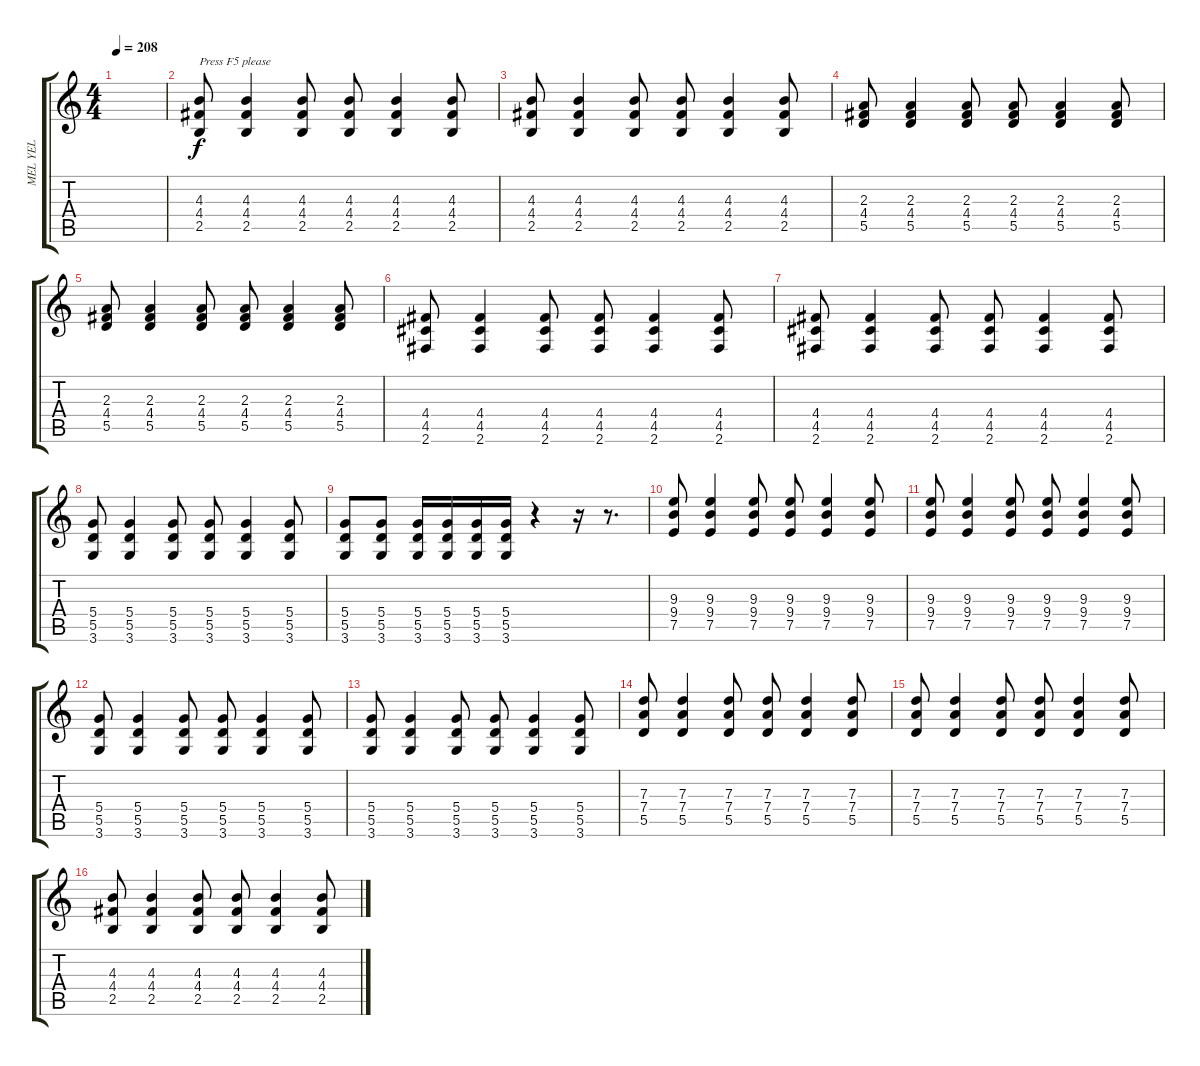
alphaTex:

\track ("MEL YEL" "MEL YEL") {instrument distortionguitar}
\staff {score tabs}
\tuning (E4 B3 G3 D3 A2 E2) {hide}
\ts (4 4)
\tempo 208
\clef g2
\ks c
|
(4.3 4.4 2.5).8{txt "Press F5 please"} (4.3 4.4 2.5).4 (4.3 4.4 2.5).8 (4.3 4.4 2.5).8 (4.3 4.4 2.5).4 (4.3 4.4 2.5).8 |
(4.3 4.4 2.5).8 (4.3 4.4 2.5).4 (4.3 4.4 2.5).8 (4.3 4.4 2.5).8 (4.3 4.4 2.5).4 (4.3 4.4 2.5).8 |
(2.3 4.4 5.5).8 (2.3 4.4 5.5).4 (2.3 4.4 5.5).8 (2.3 4.4 5.5).8 (2.3 4.4 5.5).4 (2.3 4.4 5.5).8 |
(2.3 4.4 5.5).8 (2.3 4.4 5.5).4 (2.3 4.4 5.5).8 (2.3 4.4 5.5).8 (2.3 4.4 5.5).4 (2.3 4.4 5.5).8 |
(4.4 4.5 2.6).8 (4.4 4.5 2.6).4 (4.4 4.5 2.6).8 (4.4 4.5 2.6).8 (4.4 4.5 2.6).4 (4.4 4.5 2.6).8 |
(4.4 4.5 2.6).8 (4.4 4.5 2.6).4 (4.4 4.5 2.6).8 (4.4 4.5 2.6).8 (4.4 4.5 2.6).4 (4.4 4.5 2.6).8 |
(5.4 5.5 3.6).8 (5.4 5.5 3.6).4 (5.4 5.5 3.6).8 (5.4 5.5 3.6).8 (5.4 5.5 3.6).4 (5.4 5.5 3.6).8 |
(5.4 5.5 3.6).8 (5.4 5.5 3.6).8 (5.4 5.5 3.6).16 (5.4 5.5 3.6).16 (5.4 5.5 3.6).16 (5.4 5.5 3.6).16 r.4 r.16 r.8{d} |
(9.3 9.4 7.5).8 (9.3 9.4 7.5).4 (9.3 9.4 7.5).8 (9.3 9.4 7.5).8 (9.3 9.4 7.5).4 (9.3 9.4 7.5).8 |
(9.3 9.4 7.5).8 (9.3 9.4 7.5).4 (9.3 9.4 7.5).8 (9.3 9.4 7.5).8 (9.3 9.4 7.5).4 (9.3 9.4 7.5).8 |
(5.4 5.5 3.6).8 (5.4 5.5 3.6).4 (5.4 5.5 3.6).8 (5.4 5.5 3.6).8 (5.4 5.5 3.6).4 (5.4 5.5 3.6).8 |
(5.4 5.5 3.6).8 (5.4 5.5 3.6).4 (5.4 5.5 3.6).8 (5.4 5.5 3.6).8 (5.4 5.5 3.6).4 (5.4 5.5 3.6).8 |
(7.3 7.4 5.5).8 (7.3 7.4 5.5).4 (7.3 7.4 5.5).8 (7.3 7.4 5.5).8 (7.3 7.4 5.5).4 (7.3 7.4 5.5).8 |
(7.3 7.4 5.5).8 (7.3 7.4 5.5).4 (7.3 7.4 5.5).8 (7.3 7.4 5.5).8 (7.3 7.4 5.5).4 (7.3 7.4 5.5).8 |
(4.3 4.4 2.5).8 (4.3 4.4 2.5).4 (4.3 4.4 2.5).8 (4.3 4.4 2.5).8 (4.3 4.4 2.5).4 (4.3 4.4 2.5).8
